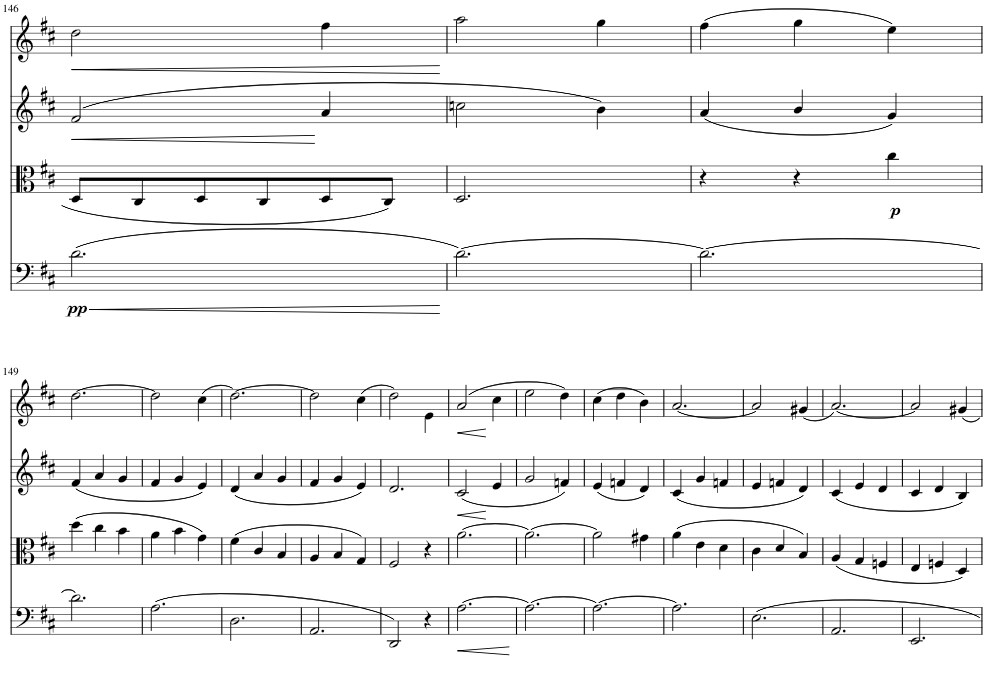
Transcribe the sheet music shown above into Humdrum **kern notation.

**kern	**dynam	**kern	**dynam	**kern	**dynam	**kern	**dynam
*part4	*part4	*part3	*part3	*part2	*part2	*part1	*part1
*staff4	*staff4	*staff3	*staff3	*staff2	*staff2	*staff1	*staff1
*I"Piano	*	*I"Piano	*	*I"Piano	*	*I"Piano	*
*I'Pno	*	*I'Pno	*	*I'Pno	*	*I'Pno	*
!!LO:PB:g=z
*clefF4	*	*clefC3	*	*clefG2	*	*clefG2	*
*k[f#c#]	*	*k[f#c#]	*	*k[f#c#]	*	*k[f#c#]	*
*M3/4	*	*M3/4	*	*M3/4	*	*M3/4	*
=146	=146	=146	=146	=146	=146	=146	=146
!	!LO:HP:b	!	!	!	!LO:HP:b	!	!LO:HP:b
!	!LO:DY:n=1:b	!	!	!	!	!	!
(2.d\	< pp	8D/L	.	(2f#/	<	2dd\	<
.	.	8C#/	.	.	.	.	.
.	.	8D/	.	.	.	.	.
.	.	8C#/	.	.	.	.	.
.	.	8D/	.	4a/	[	4ff#\	.
.	.	8C#/J	.	.	.	.	.
.	[	.	.	.	.	.	[
=147	=147	=147	=147	=147	=147	=147	=147
[2.d\)	.	2.D/	.	2ccn\	.	2aa\	.
.	.	.	.	4b\)	.	4gg\	.
=148	=148	=148	=148	=148	=148	=148	=148
2.d\_	.	4r	.	(4a/	.	(4ff#\	.
.	.	4r	.	4b/	.	4gg\	.
!	!	!	!LO:DY:b	!	!	!	!
.	.	4cc#\	p	4g/)	.	4ee\)	.
!!LO:LB:g=z
=149	=149	=149	=149	=149	=149	=149	=149
2.d\]	.	(4dd\	.	(4f#/	.	[2.dd\	.
.	.	4cc#\	.	4a/	.	.	.
.	.	4b\	.	4g/	.	.	.
=150	=150	=150	=150	=150	=150	=150	=150
(2.A\	.	4a\	.	4f#/	.	2dd\]	.
.	.	4b\	.	4g/	.	.	.
.	.	4g\)	.	4e/)	.	(4cc#\	.
=151	=151	=151	=151	=151	=151	=151	=151
2.D\	.	(4f#\	.	(4d/	.	[2.dd\)	.
.	.	4c#/	.	4a/	.	.	.
.	.	4B/	.	4g/	.	.	.
=152	=152	=152	=152	=152	=152	=152	=152
2.AA/	.	4A/	.	4f#/	.	2dd\]	.
.	.	4B/	.	4g/	.	.	.
.	.	4G/)	.	4e/)	.	(4cc#\	.
=153	=153	=153	=153	=153	=153	=153	=153
2DD/)	.	2F#/	.	2.d/	.	2dd\)	.
4r	.	4r	.	.	.	4e\	.
=154	=154	=154	=154	=154	=154	=154	=154
!	!LO:HP:b	!	!	!	!LO:HP:b	!	!LO:HP:b
[2.A\	<	[2.a\	.	(2c#/	<	(2a/	<
.	.	.	.	4e/	[	4cc#\	[
.	[	.	.	.	.	.	.
=155	=155	=155	=155	=155	=155	=155	=155
2.A\_	.	2.a\_	.	2g/	.	2ee\	.
.	.	.	.	4fn/)	.	4dd\)	.
=156	=156	=156	=156	=156	=156	=156	=156
2.A\_	.	2a\]	.	(4e/	.	(4cc#\	.
.	.	.	.	4fn/	.	4dd\	.
.	.	4g#X\	.	4d/)	.	4b\)	.
=157	=157	=157	=157	=157	=157	=157	=157
2.A\]	.	(4a\	.	(4c#/	.	[2.a/	.
.	.	4e\	.	4g/	.	.	.
.	.	4d\	.	4fn/	.	.	.
=158	=158	=158	=158	=158	=158	=158	=158
2.E\	.	4c#\	.	4e/	.	2a/]	.
.	.	4d/	.	4fn/	.	.	.
.	.	4B/)	.	4d/)	.	(4g#X/	.
=159	=159	=159	=159	=159	=159	=159	=159
2.AA/	.	(4A/	.	(4c#/	.	[2.a/)	.
.	.	4G/	.	4e/	.	.	.
.	.	4Fn/	.	4d/	.	.	.
=160	=160	=160	=160	=160	=160	=160	=160
2.EE/	.	4E/	.	4c#/	.	2a/]	.
.	.	4Fn/	.	4d/	.	.	.
.	.	4D/)	.	4B/)	.	4g#X/	.
=	=	=	=	=	=	=	=
*-	*-	*-	*-	*-	*-	*-	*-
